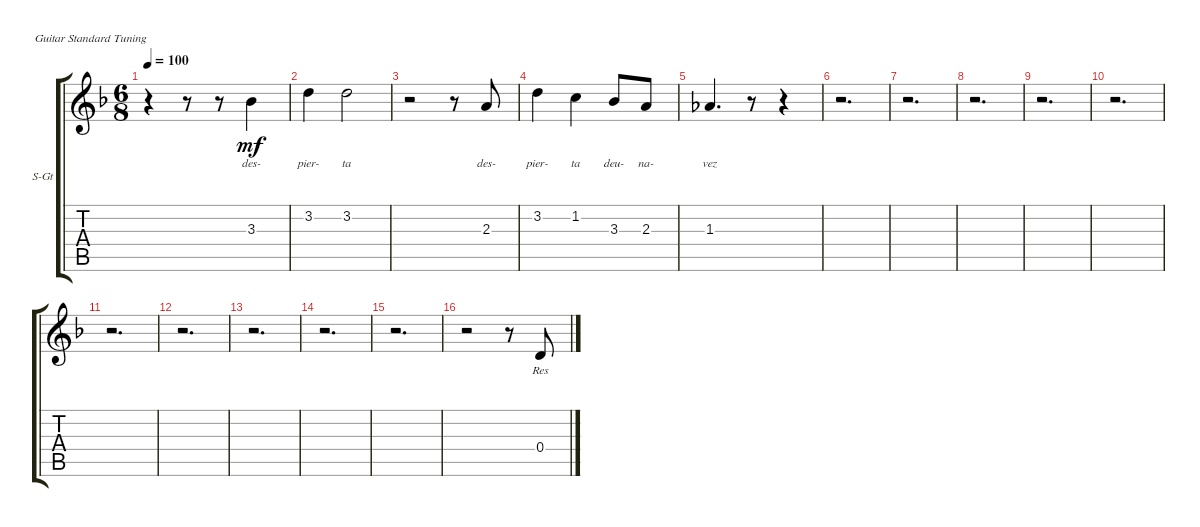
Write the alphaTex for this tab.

\defaultSystemsLayout 4
\bracketExtendMode groupsimilarinstruments
\firstSystemTrackNameOrientation horizontal
\otherSystemsTrackNameOrientation horizontal
\track ("Voz" "S-Gt") {instrument bassoon}
\staff {score tabs}
\tuning (E4 B3 G3 D3 A2 E2)
\displaytranspose 12
\ts (6 8)
\tempo 100
\clef g2
\ks dminor
r.4{lyrics (0 "") lyrics (1 "") lyrics (2 "") lyrics (3 "") lyrics (4 "") dy mf} r.8 r.8 3.3.4{lyrics (0 "des-") lyrics (1 "") lyrics (2 "") lyrics (3 "") lyrics (4 "")} |
3.2.4{lyrics (0 "pier-") lyrics (1 "") lyrics (2 "") lyrics (3 "") lyrics (4 "")} 3.2.2{lyrics (0 "ta") lyrics (1 "") lyrics (2 "") lyrics (3 "") lyrics (4 "")} |
r.2 r.8 2.3.8{lyrics (0 "des-") lyrics (1 "") lyrics (2 "") lyrics (3 "") lyrics (4 "")} |
3.2.4{lyrics (0 "pier-") lyrics (1 "") lyrics (2 "") lyrics (3 "") lyrics (4 "")} 1.2.4{lyrics (0 "ta") lyrics (1 "") lyrics (2 "") lyrics (3 "") lyrics (4 "")} 3.3.8{lyrics (0 "deu-") lyrics (1 "") lyrics (2 "") lyrics (3 "") lyrics (4 "")} 2.3.8{lyrics (0 "na-") lyrics (1 "") lyrics (2 "") lyrics (3 "") lyrics (4 "")} |
1.3.4{d lyrics (0 "vez") lyrics (1 "") lyrics (2 "") lyrics (3 "") lyrics (4 "")} r.8 r.4 |
r.2{d} |
r.2{d} |
r.2{d} |
r.2{d} |
r.2{d} |
r.2{d} |
r.2{d} |
r.2{d} |
r.2{d} |
r.2{d} |
r.2 r.8 0.4.8{lyrics (0 "Res") lyrics (1 "") lyrics (2 "") lyrics (3 "") lyrics (4 "")}
